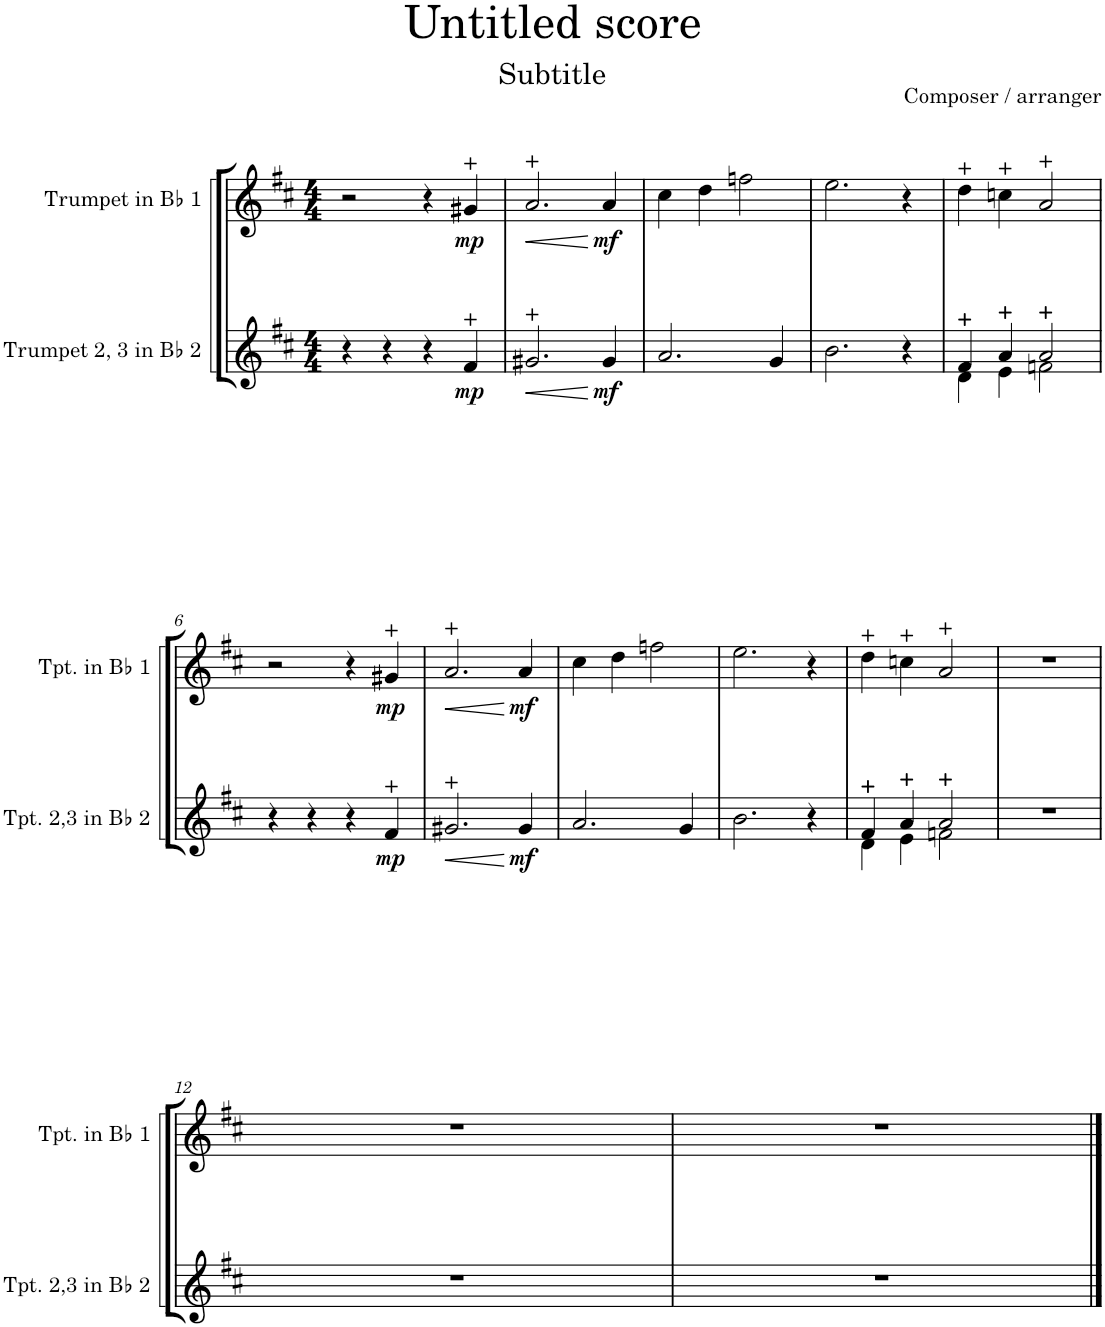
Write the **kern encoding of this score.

**kern	**dynam	**kern	**dynam
*part2	*part2	*part1	*part1
*staff2	*staff2	*staff1	*staff1
*I"Trumpet 2, 3 in Bb 2	*	*I"Trumpet in Bb 1	*
*I'Tpt. 2,3 in Bb 2	*	*I'Tpt. in Bb 1	*
*clefG2	*	*clefG2	*
*Trd1c2	*	*Trd1c2	*
*k[f#c#]	*	*k[f#c#]	*
*M4/4	*	*M4/4	*
=1	=1	=1	=1
4r	.	2r	.
4r	.	.	.
4r	.	4r	.
!	!LO:DY:b	!	!LO:DY:b
4f#/	mp	4g#X/	mp
=2	=2	=2	=2
!	!LO:HP:b	!	!LO:HP:b
2.g#X/	<	2.a/	<
!	!LO:DY:n=1:b	!	!LO:DY:n=1:b
4g#/	[ mf	4a/	[ mf
=3	=3	=3	=3
2.a/	.	4cc#\	.
.	.	4dd\	.
.	.	2ffn\	.
4g/	.	.	.
=4	=4	=4	=4
2.b\	.	2.ee\	.
4r	.	4r	.
=5	=5	=5	=5
*^	*	*	*
4f#/	4d\	.	4dd\	.
4a/	4e\	.	4ccn\	.
2a/	2fn\	.	2a/	.
*v	*v	*	*	*
!!LO:LB:g=z
=6	=6	=6	=6
4r	.	2r	.
4r	.	.	.
4r	.	4r	.
!	!LO:DY:b	!	!LO:DY:b
4f#/	mp	4g#X/	mp
=7	=7	=7	=7
!	!LO:HP:b	!	!LO:HP:b
2.g#X/	<	2.a/	<
!	!LO:DY:n=1:b	!	!LO:DY:n=1:b
4g#/	[ mf	4a/	[ mf
=8	=8	=8	=8
2.a/	.	4cc#\	.
.	.	4dd\	.
.	.	2ffn\	.
4g/	.	.	.
=9	=9	=9	=9
2.b\	.	2.ee\	.
4r	.	4r	.
=10	=10	=10	=10
*^	*	*	*
4f#/	4d\	.	4dd\	.
4a/	4e\	.	4ccn\	.
2a/	2fn\	.	2a/	.
*v	*v	*	*	*
=11	=11	=11	=11
1r	.	1r	.
!!LO:LB:g=z
=12	=12	=12	=12
1r	.	1r	.
=13	=13	=13	=13
1r	.	1r	.
==	==	==	==
*-	*-	*-	*-
